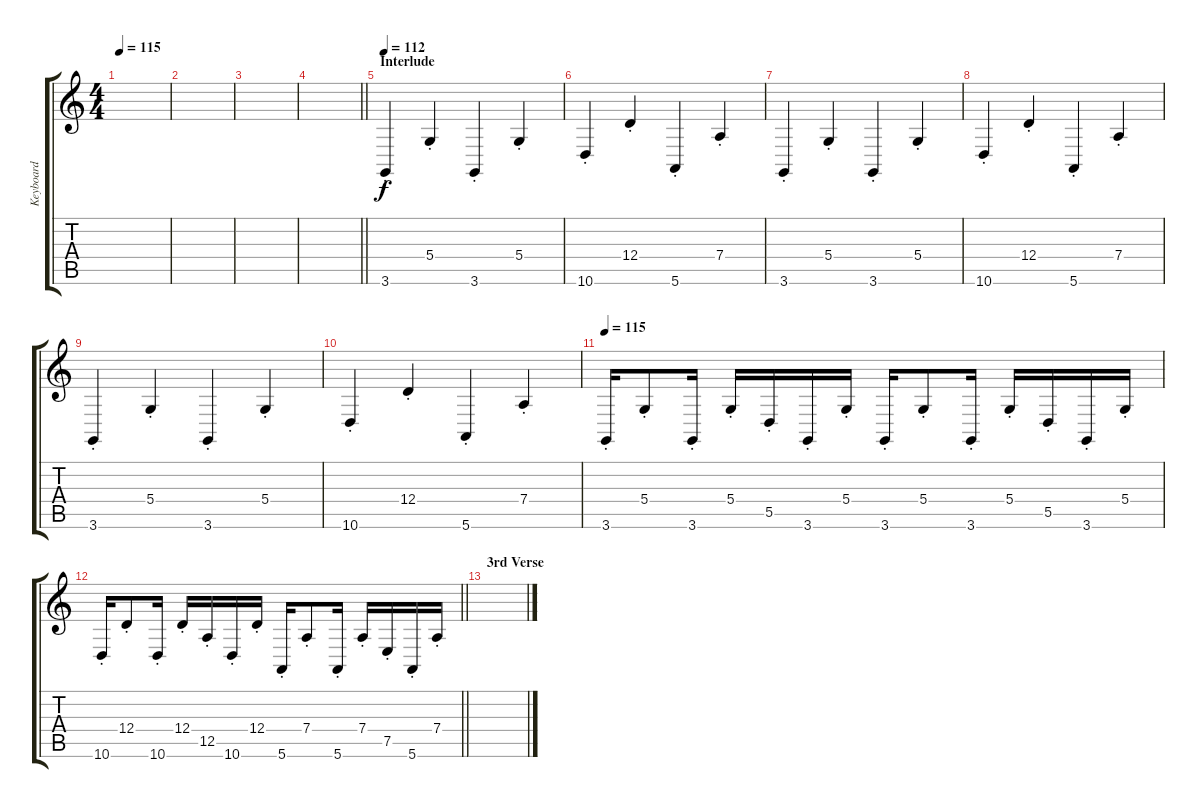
\track ("Keyboard" "Keyboard") {instrument lead8bassandlead}
\staff {score tabs}
\tuning (E4 B3 G3 D3 A2 E2) {hide}
\ts (4 4)
\tempo 115
\clef g2
\ks c
|
|
|
\barLineRight lightlight
|
\section ("" "Interlude")
\tempo 112
3.6{st}.4 5.4{st}.4 3.6{st}.4 5.4{st}.4 |
10.6{st}.4 12.4{st}.4 5.6{st}.4 7.4{st}.4 |
3.6{st}.4 5.4{st}.4 3.6{st}.4 5.4{st}.4 |
10.6{st}.4 12.4{st}.4 5.6{st}.4 7.4{st}.4 |
3.6{st}.4 5.4{st}.4 3.6{st}.4 5.4{st}.4 |
10.6{st}.4 12.4{st}.4 5.6{st}.4 7.4{st}.4 |
\tempo 115
3.6{st}.16 5.4{st}.8 3.6{st}.16 5.4{st}.16 5.5{st}.16 3.6{st}.16 5.4{st}.16 3.6{st}.16 5.4{st}.8 3.6{st}.16 5.4{st}.16 5.5{st}.16 3.6{st}.16 5.4{st}.16 |
\barLineRight lightlight
10.6{st}.16 12.4{st}.8 10.6{st}.16 12.4{st}.16 12.5{st}.16 10.6{st}.16 12.4{st}.16 5.6{st}.16 7.4{st}.8 5.6{st}.16 7.4{st}.16 7.5{st}.16 5.6{st}.16 7.4{st}.16 |
\section ("" "3rd Verse")
